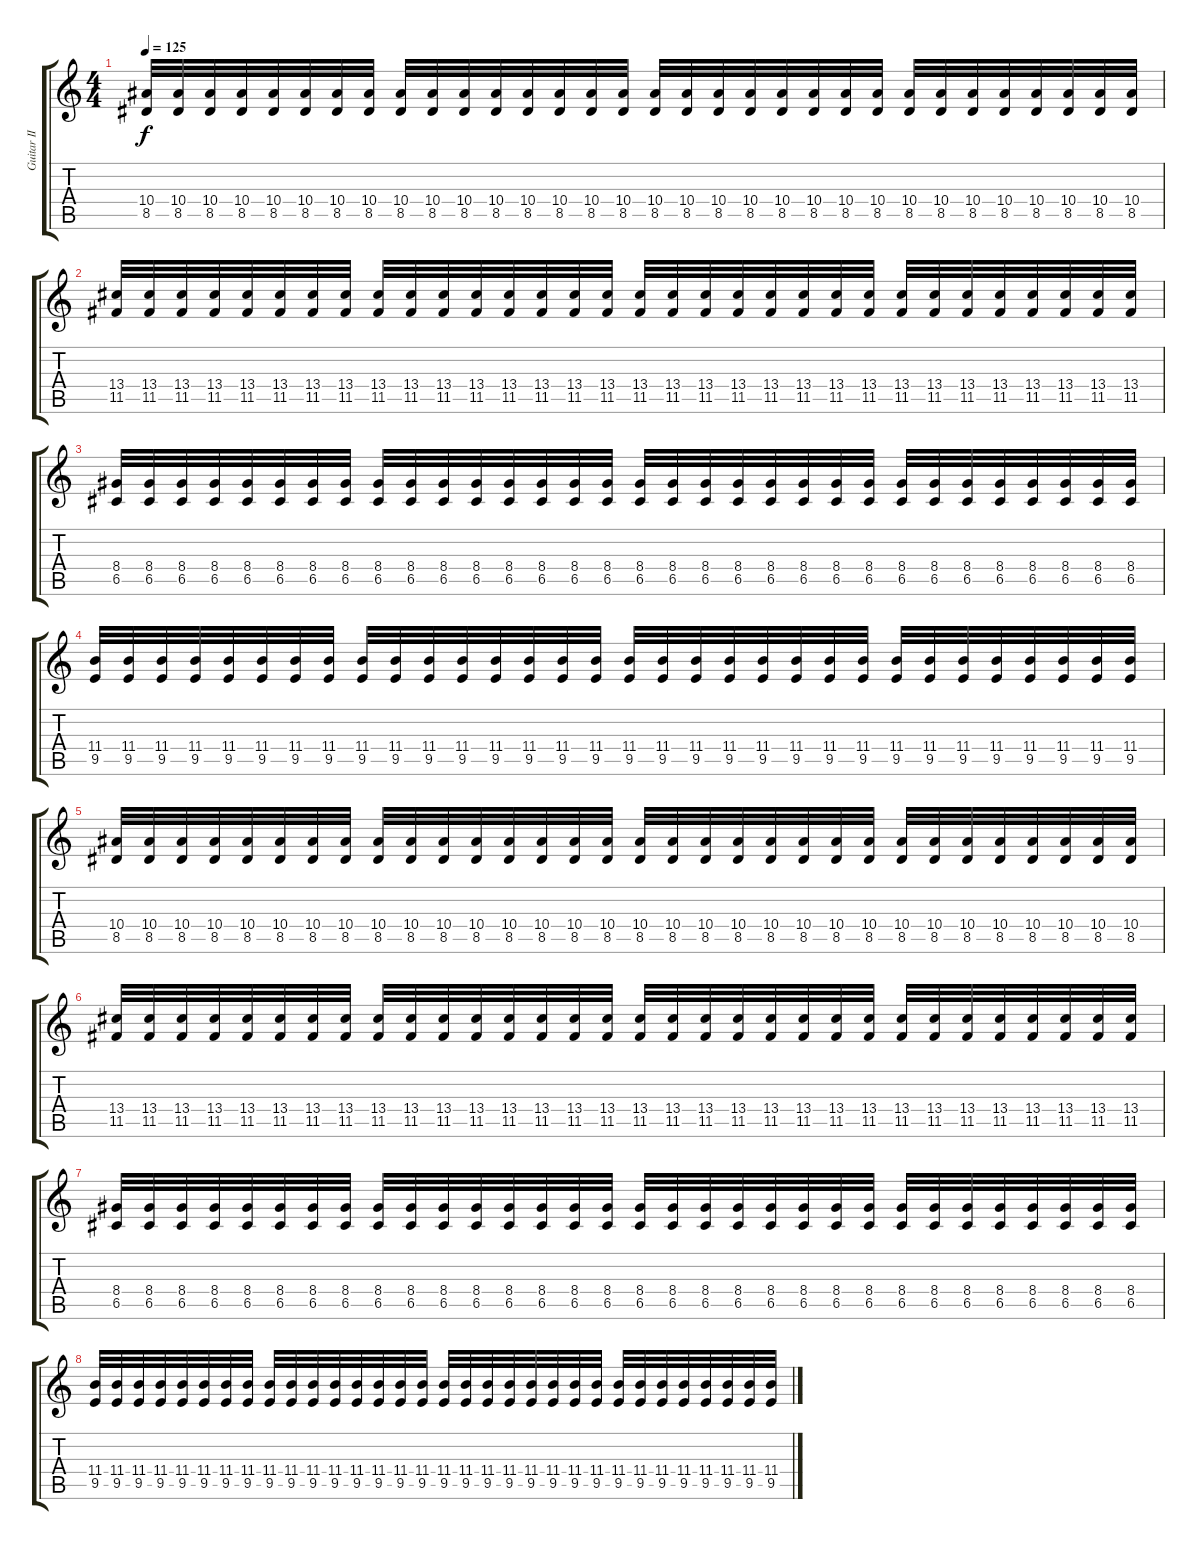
\track ("Guitar II" "Guitar II") {instrument distortionguitar}
\staff {score tabs}
\tuning (D4 A3 F3 C3 G2 D2) {hide}
\ts (4 4)
\tempo 125
\clef g2
\ks c
(10.4 8.5).32{dy f} (10.4 8.5).32 (10.4 8.5).32 (10.4 8.5).32 (10.4 8.5).32 (10.4 8.5).32 (10.4 8.5).32 (10.4 8.5).32 (10.4 8.5).32 (10.4 8.5).32 (10.4 8.5).32 (10.4 8.5).32 (10.4 8.5).32 (10.4 8.5).32 (10.4 8.5).32 (10.4 8.5).32 (10.4 8.5).32 (10.4 8.5).32 (10.4 8.5).32 (10.4 8.5).32 (10.4 8.5).32 (10.4 8.5).32 (10.4 8.5).32 (10.4 8.5).32 (10.4 8.5).32 (10.4 8.5).32 (10.4 8.5).32 (10.4 8.5).32 (10.4 8.5).32 (10.4 8.5).32 (10.4 8.5).32 (10.4 8.5).32 |
(13.4 11.5).32 (13.4 11.5).32 (13.4 11.5).32 (13.4 11.5).32 (13.4 11.5).32 (13.4 11.5).32 (13.4 11.5).32 (13.4 11.5).32 (13.4 11.5).32 (13.4 11.5).32 (13.4 11.5).32 (13.4 11.5).32 (13.4 11.5).32 (13.4 11.5).32 (13.4 11.5).32 (13.4 11.5).32 (13.4 11.5).32 (13.4 11.5).32 (13.4 11.5).32 (13.4 11.5).32 (13.4 11.5).32 (13.4 11.5).32 (13.4 11.5).32 (13.4 11.5).32 (13.4 11.5).32 (13.4 11.5).32 (13.4 11.5).32 (13.4 11.5).32 (13.4 11.5).32 (13.4 11.5).32 (13.4 11.5).32 (13.4 11.5).32 |
(8.4 6.5).32 (8.4 6.5).32 (8.4 6.5).32 (8.4 6.5).32 (8.4 6.5).32 (8.4 6.5).32 (8.4 6.5).32 (8.4 6.5).32 (8.4 6.5).32 (8.4 6.5).32 (8.4 6.5).32 (8.4 6.5).32 (8.4 6.5).32 (8.4 6.5).32 (8.4 6.5).32 (8.4 6.5).32 (8.4 6.5).32 (8.4 6.5).32 (8.4 6.5).32 (8.4 6.5).32 (8.4 6.5).32 (8.4 6.5).32 (8.4 6.5).32 (8.4 6.5).32 (8.4 6.5).32 (8.4 6.5).32 (8.4 6.5).32 (8.4 6.5).32 (8.4 6.5).32 (8.4 6.5).32 (8.4 6.5).32 (8.4 6.5).32 |
(11.4 9.5).32 (11.4 9.5).32 (11.4 9.5).32 (11.4 9.5).32 (11.4 9.5).32 (11.4 9.5).32 (11.4 9.5).32 (11.4 9.5).32 (11.4 9.5).32 (11.4 9.5).32 (11.4 9.5).32 (11.4 9.5).32 (11.4 9.5).32 (11.4 9.5).32 (11.4 9.5).32 (11.4 9.5).32 (11.4 9.5).32 (11.4 9.5).32 (11.4 9.5).32 (11.4 9.5).32 (11.4 9.5).32 (11.4 9.5).32 (11.4 9.5).32 (11.4 9.5).32 (11.4 9.5).32 (11.4 9.5).32 (11.4 9.5).32 (11.4 9.5).32 (11.4 9.5).32 (11.4 9.5).32 (11.4 9.5).32 (11.4 9.5).32 |
(10.4 8.5).32 (10.4 8.5).32 (10.4 8.5).32 (10.4 8.5).32 (10.4 8.5).32 (10.4 8.5).32 (10.4 8.5).32 (10.4 8.5).32 (10.4 8.5).32 (10.4 8.5).32 (10.4 8.5).32 (10.4 8.5).32 (10.4 8.5).32 (10.4 8.5).32 (10.4 8.5).32 (10.4 8.5).32 (10.4 8.5).32 (10.4 8.5).32 (10.4 8.5).32 (10.4 8.5).32 (10.4 8.5).32 (10.4 8.5).32 (10.4 8.5).32 (10.4 8.5).32 (10.4 8.5).32 (10.4 8.5).32 (10.4 8.5).32 (10.4 8.5).32 (10.4 8.5).32 (10.4 8.5).32 (10.4 8.5).32 (10.4 8.5).32 |
(13.4 11.5).32 (13.4 11.5).32 (13.4 11.5).32 (13.4 11.5).32 (13.4 11.5).32 (13.4 11.5).32 (13.4 11.5).32 (13.4 11.5).32 (13.4 11.5).32 (13.4 11.5).32 (13.4 11.5).32 (13.4 11.5).32 (13.4 11.5).32 (13.4 11.5).32 (13.4 11.5).32 (13.4 11.5).32 (13.4 11.5).32 (13.4 11.5).32 (13.4 11.5).32 (13.4 11.5).32 (13.4 11.5).32 (13.4 11.5).32 (13.4 11.5).32 (13.4 11.5).32 (13.4 11.5).32 (13.4 11.5).32 (13.4 11.5).32 (13.4 11.5).32 (13.4 11.5).32 (13.4 11.5).32 (13.4 11.5).32 (13.4 11.5).32 |
(8.4 6.5).32 (8.4 6.5).32 (8.4 6.5).32 (8.4 6.5).32 (8.4 6.5).32 (8.4 6.5).32 (8.4 6.5).32 (8.4 6.5).32 (8.4 6.5).32 (8.4 6.5).32 (8.4 6.5).32 (8.4 6.5).32 (8.4 6.5).32 (8.4 6.5).32 (8.4 6.5).32 (8.4 6.5).32 (8.4 6.5).32 (8.4 6.5).32 (8.4 6.5).32 (8.4 6.5).32 (8.4 6.5).32 (8.4 6.5).32 (8.4 6.5).32 (8.4 6.5).32 (8.4 6.5).32 (8.4 6.5).32 (8.4 6.5).32 (8.4 6.5).32 (8.4 6.5).32 (8.4 6.5).32 (8.4 6.5).32 (8.4 6.5).32 |
(11.4 9.5).32 (11.4 9.5).32 (11.4 9.5).32 (11.4 9.5).32 (11.4 9.5).32 (11.4 9.5).32 (11.4 9.5).32 (11.4 9.5).32 (11.4 9.5).32 (11.4 9.5).32 (11.4 9.5).32 (11.4 9.5).32 (11.4 9.5).32 (11.4 9.5).32 (11.4 9.5).32 (11.4 9.5).32 (11.4 9.5).32 (11.4 9.5).32 (11.4 9.5).32 (11.4 9.5).32 (11.4 9.5).32 (11.4 9.5).32 (11.4 9.5).32 (11.4 9.5).32 (11.4 9.5).32 (11.4 9.5).32 (11.4 9.5).32 (11.4 9.5).32 (11.4 9.5).32 (11.4 9.5).32 (11.4 9.5).32 (11.4 9.5).32
